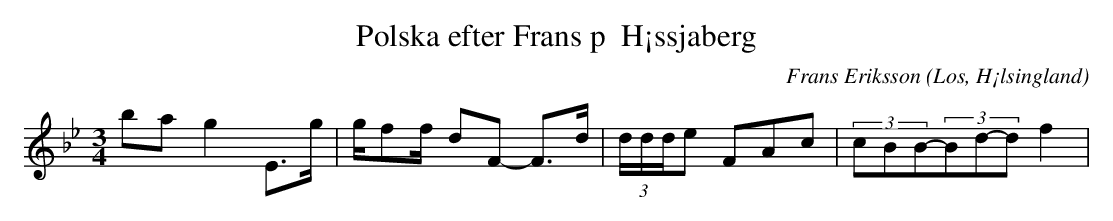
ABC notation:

X:1
T:Polska efter Frans p  H¡ssjaberg
O:Los, H¡lsingland
M:3/4
C:Frans Eriksson
K:Bb
ba g2 E>g |g/ff/- dF- F>d|(3d/d/d/e FAc |(3cBB-(3Bd-d f2|
